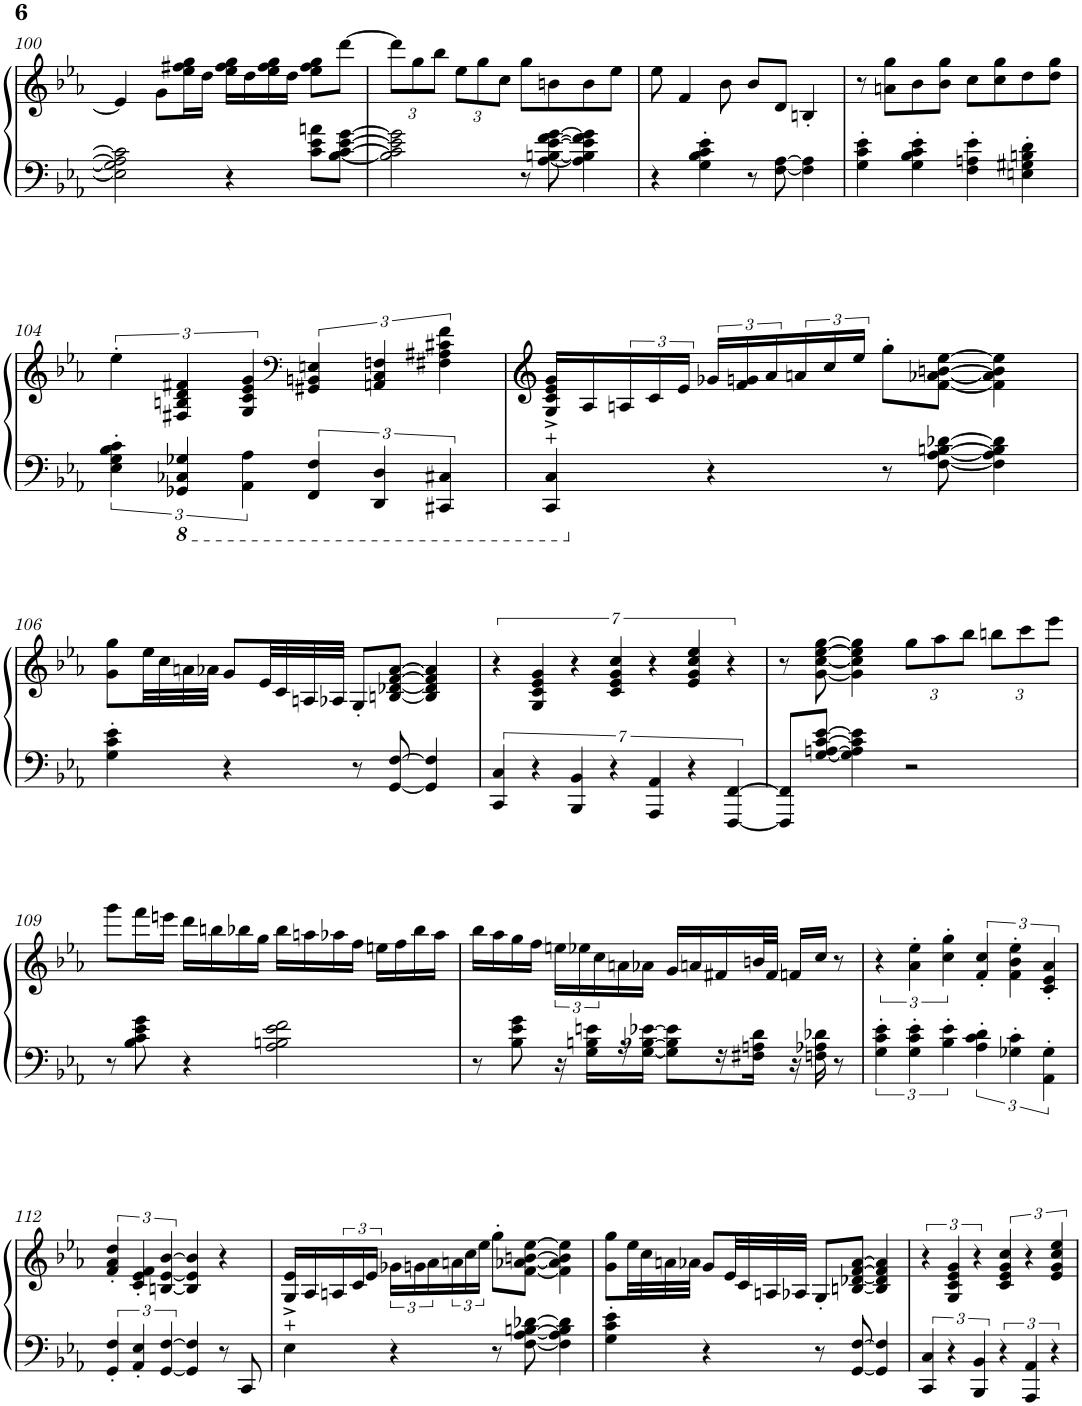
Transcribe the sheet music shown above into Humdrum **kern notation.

**kern	**kern
*part1	*part1
*staff2	*staff1
!!LO:PB:g=z
*clefF4	*clefG2
*k[b-e-a-]	*k[b-e-a-]
*E-:	*E-:
*M4/4	*M4/4
=100	=100
2E-\] 2G\] 2A\] 2c\]	4e-/]
.	8g\L
.	16ee-\ 16ff#X\ 16gg\L
.	16dd\JJ
4r	16ee-\ 16ff#\ 16gg\LL
.	16dd\
.	16ee-\ 16ff#\ 16gg\
.	16dd\JJ
8c\ 8e-\ 8an\L	8ee-\ 8ff#\ 8gg\L
[8B-\ [8c\ [8e-\ [8g\J	[8ddd\J
=101	=101
*	*Xbrackettup
2B-\] 2c\] 2e-\] 2g\]	12ddd\L]
.	12gg\
.	12bb-\J
.	12ee-\L
.	12gg\
.	12cc\J
8r	8gg\L
[8A-\ [8Bn\ [8e-\ [8f\ [8g\	8bn\
4A-\] 4B\] 4e-\] 4f\] 4g\]	8b\
.	8ee-\J
=102	=102
4r	8ee-\
.	4f/
4G\' 4B-\' 4c\' 4e-\'	.
.	8b-\
8r	8b-/L
[8F\ [8A-\	8d/J
4F\] 4A-\]	4Bn'/
=103	=103
4G\' 4c\' 4e-\'	8r
.	8an\ 8gg\L
4G\' 4B-\' 4c\' 4e-\'	8b-\
.	8b-\ 8gg\J
4F\' 4An\' 4e-\'	8cc\L
.	8cc\ 8gg\
4En\' 4G#X\' 4Bn\' 4d\'	8dd\
.	8dd\ 8gg\J
!!LO:LB:g=z
=104	=104
*	*brackettup
6E-\' 6G\' 6B-\' 6c\'	6ee-'\
*8ba	*
6GGG-X/ 6CC-X/ 6GG-X/	6F#X/ 6Bn/ 6d/ 6f#X/
6AAA-\ 6AA-\	6G/ 6c/ 6e-/ 6g/
*	*clefF4
6FFF/ 6FF/	6GG#X/ 6BBn/ 6En/
6DDD/ 6DD/	6AAn/ 6C/ 6Fn/
6CCC#X/ 6CC#X/	6F#X\ 6A#X\ 6c#X\ 6f#\
=105	=105
4CCC/ 4CC/	16G/^ 16c/^ 16e-/^ 16g/^LL
.	16A-/
.	24An/
.	24c/
.	24e-/JJ
*X8ba	*
4r	24g-X/LL
.	24f/ 24gn/
.	24a-/
.	24an/
.	24cc/
.	24ee-/JJ
8r	8gg'\L
[8F\ [8A-\ [8Bn\ [8d-X\	[8f\ [8a-X\ [8bn\ [8ee-\J
4F\] 4A-\] 4B\] 4d-\]	4f\] 4a-\] 4b\] 4ee-\]
!!LO:LB:g=z
=106	=106
4G\' 4c\' 4e-\'	8g\ 8gg\L
.	32ee-\LL
.	32cc\
.	32an\
.	32a-X\JJJ
4r	8g/L
.	32e-/LL
.	32c/
.	32An/
.	32A-X/JJJ
8r	8G'/L
[8GG/ [8F/	[8Bn/ [8d-X/ [8f/ [8a-/J
4GG/] 4F/]	4B/] 4d-/] 4f/] 4a-/]
=107	=107
7CC/ 7C/	7r
7r	7G/ 7c/ 7e-/ 7g/
7BBB-/ 7BB-/	7r
7r	7c/ 7e-/ 7g/ 7cc/
7AAA-/ 7AA-/	7r
7r	7e-/ 7g/ 7cc/ 7ee-/
[7FFF/ [7FF/	7r
=108	=108
8FFF/] 8FF/]L	8r
[8G/ [8An/ [8c/ [8e-/J	[8g\ [8cc\ [8ee-\ [8gg\
4G\] 4A\] 4c\] 4e-\]	4g\] 4cc\] 4ee-\] 4gg\]
*	*Xbrackettup
2r	12gg\L
.	12aa-\
.	12bb-\J
.	12bbn\L
.	12ccc\
.	12eee-\J
!!LO:LB:g=z
=109	=109
8r	8ggg\L
8B-\ 8c\ 8e-\ 8g\	16fff\L
.	16eeen\JJ
4r	16ddd\LL
.	16bbn\
.	16bb-X\
.	16gg\JJ
2A-\ 2Bn\ 2e-\ 2f\	16bb-\LL
.	16aan\
.	16aa-X\
.	16ff\JJ
.	16een\LL
.	16ff\
.	16bb-\
.	16aa-\JJ
=110	=110
8r	16bb-\LL
.	16aa-\
8B-\ 8e-\ 8g\	16gg\
.	16ff\JJ
*	*brackettup
16r	24een\LL
.	24ee-X\
16G\ 16Bn\ 16en\LL	.
.	24cc\
16r	16an\
[16G\ [16B-X\ [16e-X\JJ	16a-X\JJ
8G\] 8B-\] 8e-\]L	16g/LL
.	16an/
16r	16f#X/
16F#X\ 16An\ 16d\JJ	32bn/L
.	32f#/JJJ
16r	16fn/LL
16Fn\ 16A-X\ 16d-X\	16cc/JJ
8r	8r
=111	=111
6G\' 6c\' 6e-\'	6r
6G\' 6c\' 6e-\'	6a-\' 6ee-\'
6B-\' 6e-\'	6cc\' 6gg\'
6A-\' 6c\' 6d\'	6f/' 6cc/'
6G-X\' 6c\'	6f\' 6b-\' 6ee-\'
6AA-\' 6G-\'	6c/' 6e-/' 6a-/'
!!LO:LB:g=z
=112	=112
6GG/' 6F/'	6f/' 6a-/' 6dd/'
6AA-/' 6E-/'	6c/' 6e-/' 6f/'
[6GG/ [6F/	[6Bn/ [6e-/ [6b-/
4GG/] 4F/]	4B/] 4e-/] 4b-/]
8r	4r
8CC/	.
=113	=113
4E-\	16G/^ 16e-/^LL
.	16A-/
.	24An/
.	24c/
.	24e-/JJ
4r	24g-X\LL
.	24gn\
.	24a-\
.	24an\
.	24cc\
.	24ee-\JJ
8r	8gg'\L
[8F\ [8A-\ [8Bn\ [8d-X\	[8f\ [8a-X\ [8bn\ [8ee-\J
4F\] 4A-\] 4B\] 4d-\]	4f\] 4a-\] 4b\] 4ee-\]
=114	=114
4G\' 4c\' 4e-\'	8g\ 8gg\L
.	32ee-\LL
.	32cc\
.	32an\
.	32a-X\JJJ
4r	8g/L
.	32e-/LL
.	32c/
.	32An/
.	32A-X/JJJ
8r	8G'/L
[8GG/ [8F/	[8Bn/ [8d-X/ [8f/ [8a-/J
4GG/] 4F/]	4B/] 4d-/] 4f/] 4a-/]
=115	=115
6CC/ 6C/	6r
6r	6G/ 6c/ 6e-/ 6g/
6BBB-/ 6BB-/	6r
6r	6c/ 6e-/ 6g/ 6cc/
6AAA-/ 6AA-/	6r
6r	6e-/ 6g/ 6cc/ 6ee-/
=	=
*-	*-
